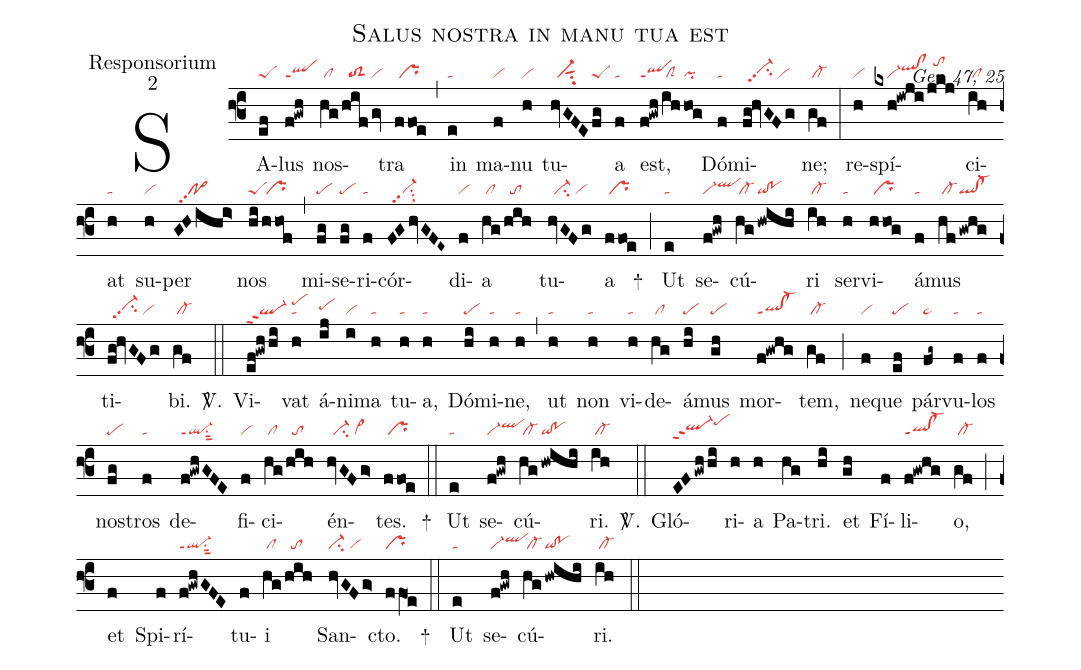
name:Salus nostra in manu tua est;
office-part:Responsorium;
mode:2;
commentary:Gen 47, 25;
nabc-lines:1;
%%
(f3)
SA(ef|peS)lus(f!gwh|qlppt1) nos(hg|/cl|/hif|//toS2|/gv|vi)tra(ffoe|/pr) (,)
in(e|ta) ma(f|vi)nu(h|vi) tu(hvGFE|//vi-sut1su2|fg|peS)a(f|ta) est,(f!gwh|qlppt1|/ih|/clS|hog|pi) Dó(f|ta)mi(fg!hvGFg|//vi-hhpp2su2/vi)ne;(gf|/cl-) (:)
re(h|vi)spí(kxh!iwji|////vi-qlhi!clhi|/jkj|//tohk)ci(ih|/cl)at(h|ta) su(h|vi)per(GHihi>|//po>pp2) nos(hi|peS|/hhof|/pr) (,)
mi(fg|pe)se(fg|pe)ri(f|ta)cór(FGhvGFE~|//vi-pp2su2sux1)di(f|vi)a(hg|/cl|/hih|//to) tu(hvGFg|//vi-su2/vi)a(ffoe|/pr) +(;)
Ut(e|ta) se(f!gwh|vi-qlhi)cú(hg|/cl-|!hwihi|qi!po)ri(ih|/cl-) ser(h|ta)vi(hhog|/pr)á(f|ta)mus(hf|/cl-|!gwhg|ql!cl-) ti(fg!hvGFg|//vi-hhpp2su2/vi)bi.(gf|/cl-) <sp>V/</sp>.(::)
Vi(ef!gwhhi|ql-ppt2/pehj)vat(h|ta) á(ij|pehh)ni(i|vi)ma(h|ta) tu(h|ta)a,(h|ta) Dó(hi|pe)mi(h|ta)ne,(h|ta) (,)
ut(h|ta) non(h|ta) vi(h|ta)de(hg|/cl)á(hi|pe)mus(gh|pe) mor(f!gwhg|ql!cl-ppt1)tem,(gf|/cl-) (;)
ne(f|vi)que(ef|pe) pár(fg~|pe~)vu(f|ta)los(f|ta) nos(fg|pe)tros(f|ta) de(f!gwhGFE|ql-ppt1su1sut2)fi(f|vi)ci(hg|/cl|/hih|//to)én(hvGFg>|//vi-su2/vi>)tes.(ffoe|/pr) +(::)
Ut(e|ta) se(f!gwh|vi-qlhi)cú(hg|/cl-|!hwihi|qi!po)ri.(ih|/cl-) <sp>V/</sp>.(::)
Gló(EFgwhhi|ql-hhppt2pehj)ri(h)a(h) Pa(hg)tri.(hi) et(gh) Fí(f)li(f!gwhg|ql!cl-ppt1)o,(gf|/cl-) (;)
et(f) Spi(f)rí(f!gwhGFE|ql-ppt1su1sut2)tu(f)i(hg|/cl|/hih|//to) San(hvGFg>|ci-/vi)cto.(ffO1e|pr) +(::)
Ut(e|ta) se(f!gwh|vi-qlhi)cú(hg|/cl-|!hwihi|qi!po)ri.(ih|/cl-) (::)
